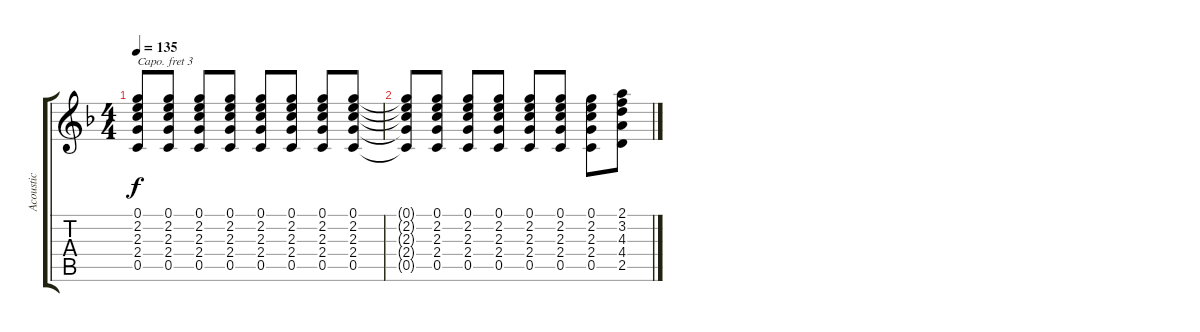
\track ("Acoustic" "Acoustic") {instrument acousticguitarsteel}
\staff {score tabs}
\capo 3
\tuning (E4 B3 G3 D3 A2 E2) {hide}
\ts (4 4)
\tempo 135
\clef g2
\ks f
(0.1{t} 2.2{t} 2.3{t} 2.4{t} 0.5{t}).8{dy f} (0.1 2.2 2.3 2.4 0.5).8 (0.1 2.2 2.3 2.4 0.5).8 (0.1 2.2 2.3 2.4 0.5).8 (0.1 2.2 2.3 2.4 0.5).8 (0.1 2.2 2.3 2.4 0.5).8 (0.1 2.2 2.3 2.4 0.5).8 (0.1 2.2 2.3 2.4 0.5).8 |
(0.1{t} 2.2{t} 2.3{t} 2.4{t} 0.5{t}).8 (0.1 2.2 2.3 2.4 0.5).8 (0.1 2.2 2.3 2.4 0.5).8 (0.1 2.2 2.3 2.4 0.5).8 (0.1 2.2 2.3 2.4 0.5).8 (0.1 2.2 2.3 2.4 0.5).8 (0.1 2.2 2.3 2.4 0.5).8 (2.1 3.2 4.3 4.4 2.5).8
